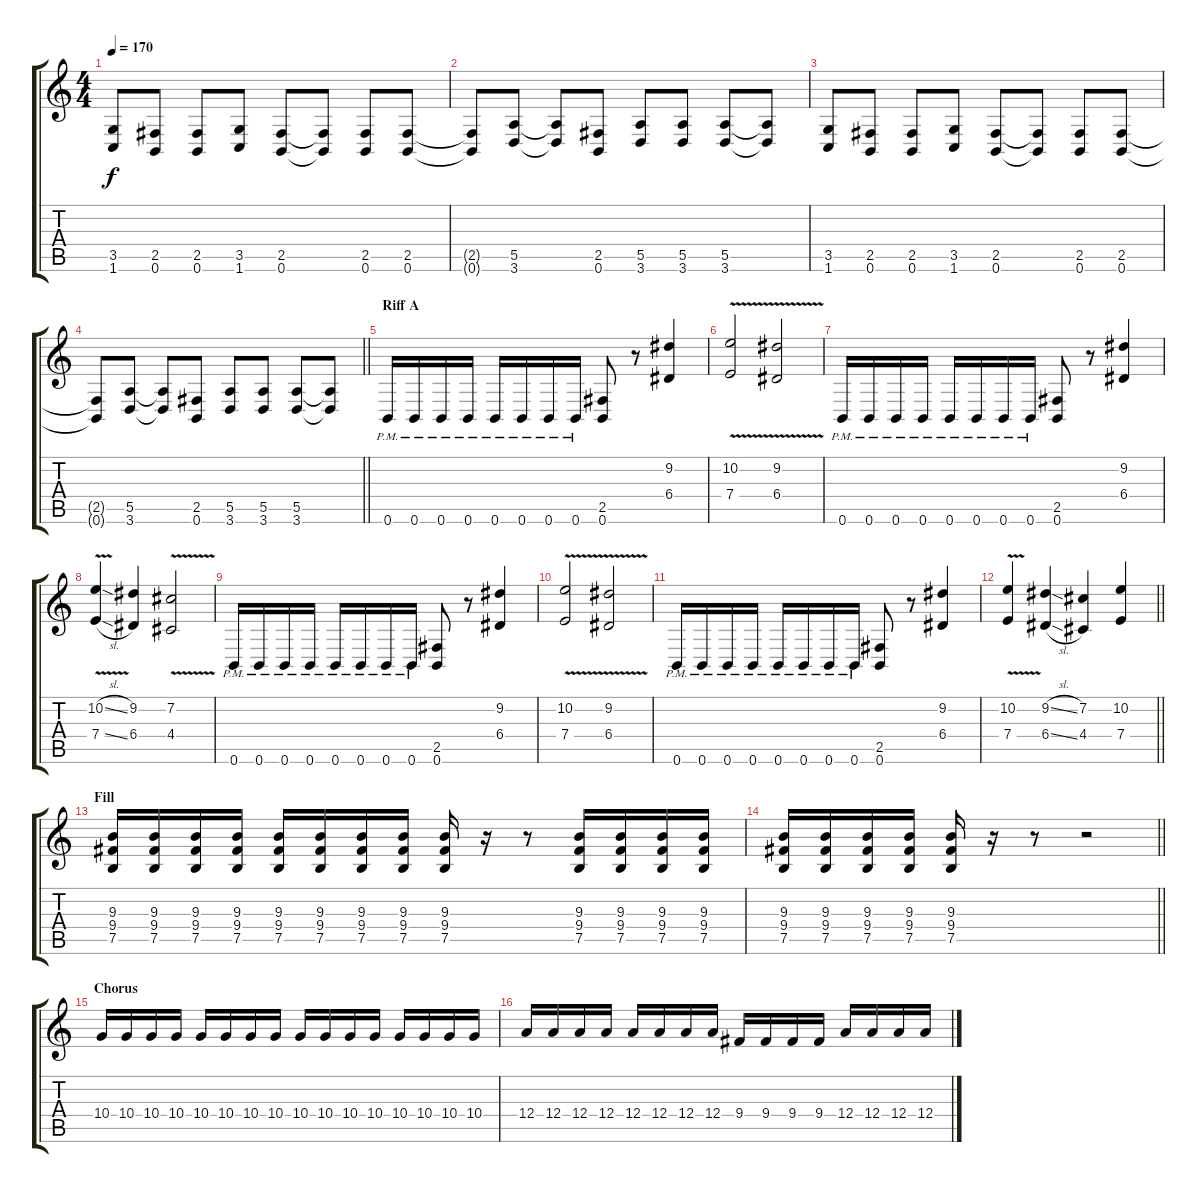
\track "" {instrument distortionguitar}
\staff {score tabs}
\tuning (B3 Gb3 D3 A2 E2 B1) {hide}
\ts (4 4)
\tempo 170
\clef g2
\ks c
(3.5 1.6).8{dy f} (2.5 0.6).8 (2.5 0.6).8 (3.5 1.6).8 (2.5 0.6).8 (2.5{t} 0.6{t}).8 (2.5 0.6).8 (2.5 0.6).8 |
(2.5{t} 0.6{t}).8 (5.5 3.6).8 (5.5{t} 3.6{t}).8 (2.5 0.6).8 (5.5 3.6).8 (5.5 3.6).8 (5.5 3.6).8 (5.5{t} 3.6{t}).8 |
(3.5 1.6).8 (2.5 0.6).8 (2.5 0.6).8 (3.5 1.6).8 (2.5 0.6).8 (2.5{t} 0.6{t}).8 (2.5 0.6).8 (2.5 0.6).8 |
\barLineRight lightlight
(2.5{t} 0.6{t}).8 (5.5 3.6).8 (5.5{t} 3.6{t}).8 (2.5 0.6).8 (5.5 3.6).8 (5.5 3.6).8 (5.5 3.6).8 (5.5{t} 3.6{t}).8 |
\section ("" "Riff A")
0.6{pm}.16 0.6{pm}.16 0.6{pm}.16 0.6{pm}.16 0.6{pm}.16 0.6{pm}.16 0.6{pm}.16 0.6{pm}.16 (2.5 0.6).8 r.8 (9.2 6.4).4 |
(10.2{v} 7.4{v}).2 (9.2{v} 6.4{v}).2 |
0.6{pm}.16 0.6{pm}.16 0.6{pm}.16 0.6{pm}.16 0.6{pm}.16 0.6{pm}.16 0.6{pm}.16 0.6{pm}.16 (2.5 0.6).8 r.8 (9.2 6.4).4 |
(10.2{v sl} 7.4{v sl}).4 (9.2 6.4).4 (7.2{v} 4.4{v}).2 |
0.6{pm}.16 0.6{pm}.16 0.6{pm}.16 0.6{pm}.16 0.6{pm}.16 0.6{pm}.16 0.6{pm}.16 0.6{pm}.16 (2.5 0.6).8 r.8 (9.2 6.4).4 |
(10.2{v} 7.4{v}).2 (9.2{v} 6.4{v}).2 |
0.6{pm}.16 0.6{pm}.16 0.6{pm}.16 0.6{pm}.16 0.6{pm}.16 0.6{pm}.16 0.6{pm}.16 0.6{pm}.16 (2.5 0.6).8 r.8 (9.2 6.4).4 |
\barLineRight lightlight
(10.2{v} 7.4{v}).4 (9.2{sl} 6.4{sl}).4 (7.2 4.4).4 (10.2 7.4).4 |
\section ("" "Fill")
(9.3 9.4 7.5).16 (9.3 9.4 7.5).16 (9.3 9.4 7.5).16 (9.3 9.4 7.5).16 (9.3 9.4 7.5).16 (9.3 9.4 7.5).16 (9.3 9.4 7.5).16 (9.3 9.4 7.5).16 (9.3 9.4 7.5).16 r.16 r.8 (9.3 9.4 7.5).16 (9.3 9.4 7.5).16 (9.3 9.4 7.5).16 (9.3 9.4 7.5).16 |
\barLineRight lightlight
(9.3 9.4 7.5).16 (9.3 9.4 7.5).16 (9.3 9.4 7.5).16 (9.3 9.4 7.5).16 (9.3 9.4 7.5).16 r.16 r.8 r.2 |
\section ("" "Chorus")
10.4.16 10.4.16 10.4.16 10.4.16 10.4.16 10.4.16 10.4.16 10.4.16 10.4.16 10.4.16 10.4.16 10.4.16 10.4.16 10.4.16 10.4.16 10.4.16 |
12.4.16 12.4.16 12.4.16 12.4.16 12.4.16 12.4.16 12.4.16 12.4.16 9.4.16 9.4.16 9.4.16 9.4.16 12.4.16 12.4.16 12.4.16 12.4.16
